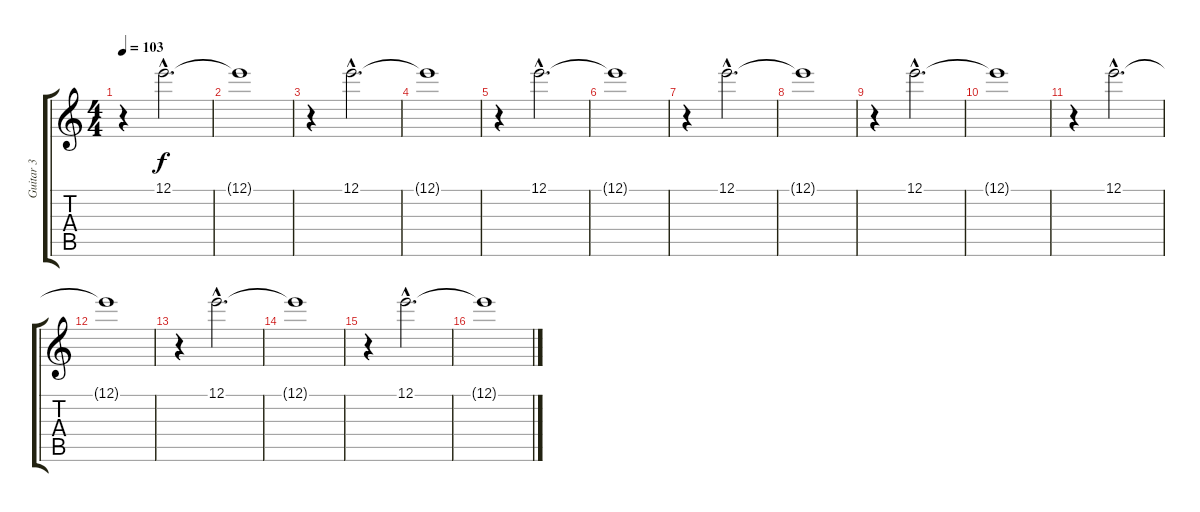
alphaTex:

\track ("Guitar 3" "Guitar 3") {instrument electricguitarjazz}
\staff {score tabs}
\tuning (E4 B3 G3 D3 A2 E2) {hide}
\ts (4 4)
\tempo 103
\clef g2
\ks c
r.4{dy f} 12.1{hac}.2{d} |
12.1{t}.1 |
r.4 12.1{hac}.2{d} |
12.1{t}.1 |
r.4 12.1{hac}.2{d} |
12.1{t}.1 |
r.4 12.1{hac}.2{d} |
12.1{t}.1 |
r.4 12.1{hac}.2{d} |
12.1{t}.1 |
r.4 12.1{hac}.2{d} |
12.1{t}.1 |
r.4 12.1{hac}.2{d} |
12.1{t}.1 |
r.4 12.1{hac}.2{d} |
12.1{t}.1
